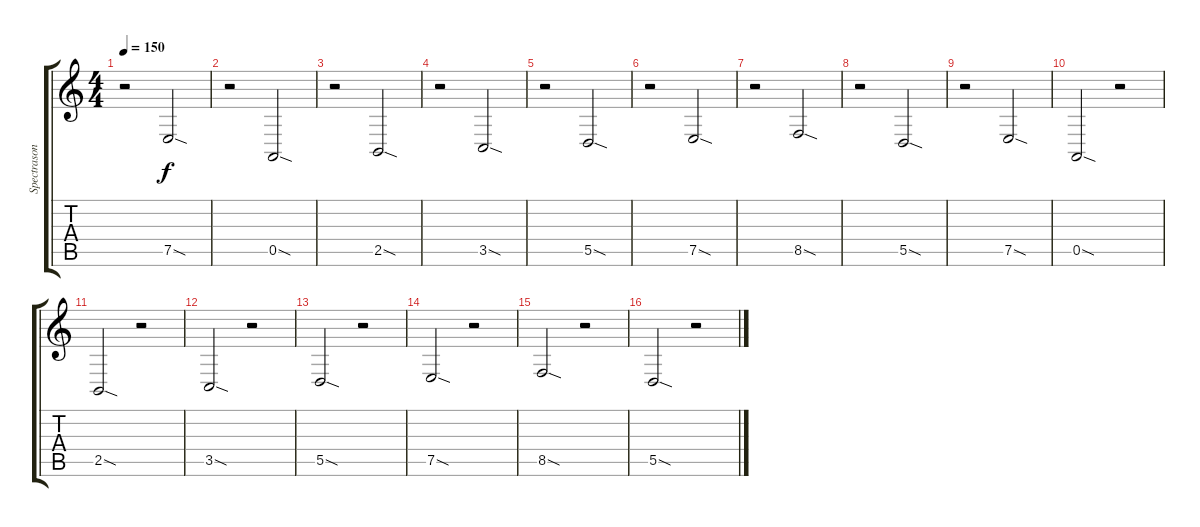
\track ("Spectrasonics Omnisphere" "Spectrason") {instrument lead2sawtooth}
\staff {score tabs}
\tuning (E4 B3 G3 D3 A2 E2) {hide}
\ts (4 4)
\tempo 150
\clef g2
\ks c
r.2{dy f} 7.5{sod}.2 |
r.2 0.5{sod}.2 |
r.2 2.5{sod}.2 |
r.2 3.5{sod}.2 |
r.2 5.5{sod}.2 |
r.2 7.5{sod}.2 |
r.2 8.5{sod}.2 |
r.2 5.5{sod}.2 |
r.2 7.5{sod}.2 |
0.5{sod}.2 r.2 |
2.5{sod}.2 r.2 |
3.5{sod}.2 r.2 |
5.5{sod}.2 r.2 |
7.5{sod}.2 r.2 |
8.5{sod}.2 r.2 |
5.5{sod}.2 r.2
